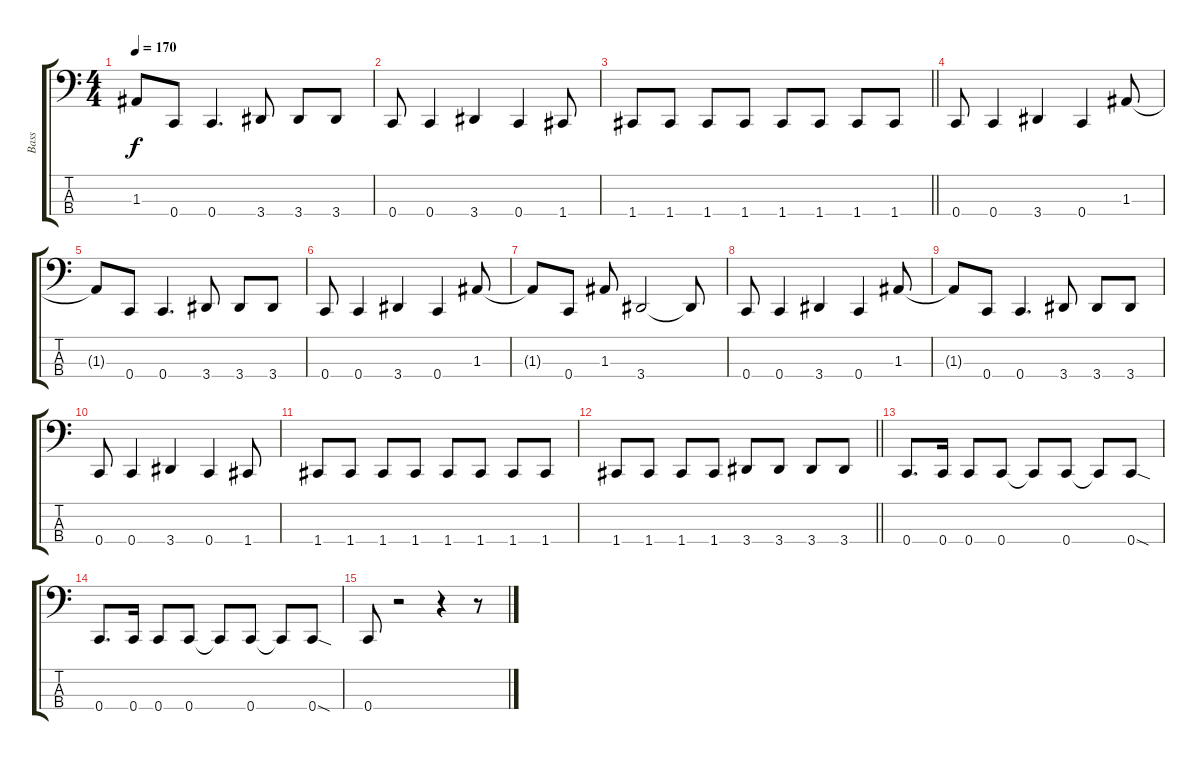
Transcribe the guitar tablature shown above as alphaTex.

\track ("Bass" "Bass") {instrument electricbassfinger}
\staff {score tabs}
\tuning (G2 D2 A1 C1) {hide}
\ts (4 4)
\tempo 170
\clef f4
\ks c
1.3{t}.8{dy f} 0.4.8 0.4.4{d} 3.4.8 3.4.8 3.4.8 |
0.4.8 0.4.4 3.4.4 0.4.4 1.4.8 |
\barLineRight lightlight
1.4.8 1.4.8 1.4.8 1.4.8 1.4.8 1.4.8 1.4.8 1.4.8 |
0.4.8 0.4.4 3.4.4 0.4.4 1.3.8 |
1.3{t}.8 0.4.8 0.4.4{d} 3.4.8 3.4.8 3.4.8 |
0.4.8 0.4.4 3.4.4 0.4.4 1.3.8 |
1.3{t}.8 0.4.8 1.3.8 3.4.2 3.4{t}.8 |
0.4.8 0.4.4 3.4.4 0.4.4 1.3.8 |
1.3{t}.8 0.4.8 0.4.4{d} 3.4.8 3.4.8 3.4.8 |
0.4.8 0.4.4 3.4.4 0.4.4 1.4.8 |
1.4.8 1.4.8 1.4.8 1.4.8 1.4.8 1.4.8 1.4.8 1.4.8 |
\barLineRight lightlight
1.4.8 1.4.8 1.4.8 1.4.8 3.4.8 3.4.8 3.4.8 3.4.8 |
0.4.8{d} 0.4.16 0.4.8 0.4.8 0.4{t}.8 0.4.8 0.4{t}.8 0.4{sod}.8 |
0.4.8{d} 0.4.16 0.4.8 0.4.8 0.4{t}.8 0.4.8 0.4{t}.8 0.4{sod}.8 |
0.4.8 r.2 r.4 r.8
